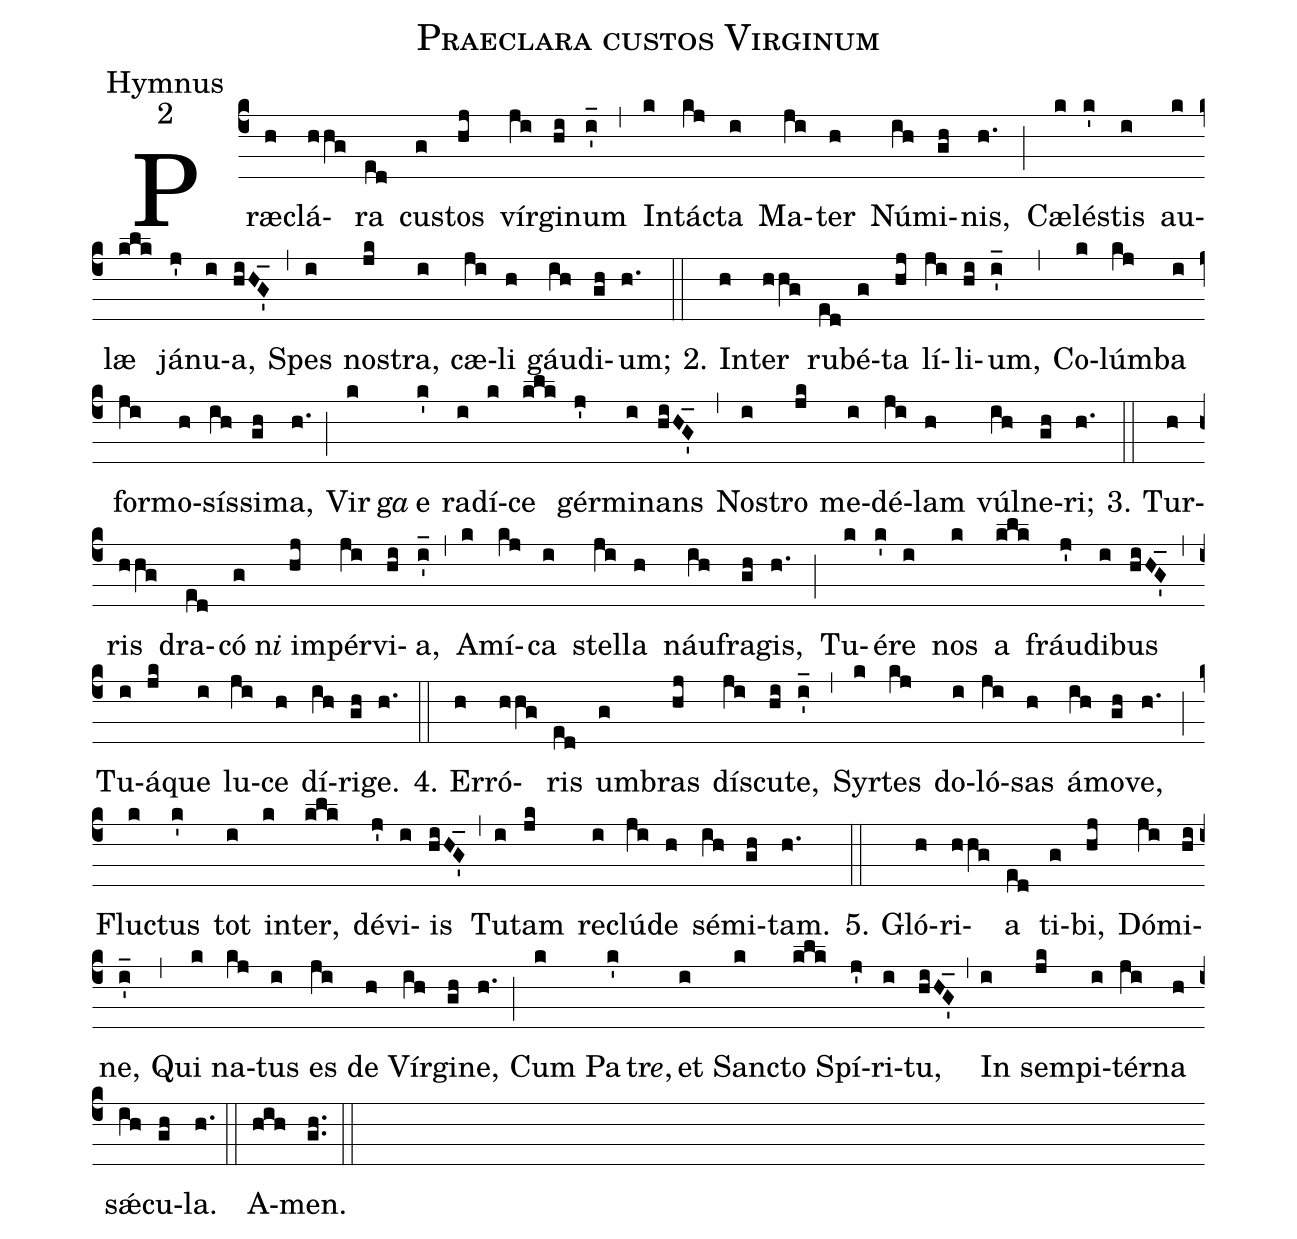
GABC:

name:Praeclara custos Virginum;
office-part:Hymnus;
mode:2;
%%
(c4)Præ(h)clá(hhg)ra(ed) cus(g)tos(hj) vír(ji)gi(hi)num(i'_) (,)
In(k)tác(kj)ta(i) Ma(ji)ter(h) Nú(ih)mi(gh)nis,(h.) (;)
Cæ(k)lés(k')tis(i) au(k)læ(klk) já(j')nu(i)a,(hiHG'_) (,)
Spes(i) nos(jk)tra,(i) cæ(ji)li(h) gáu(ih)di(gh)um;(h.) (::)

2. In(h)ter(hhg) ru(ed)bé(g)ta(hj) lí(ji)li(hi)um,(i'_) (,)
Co(k)lúm(kj)ba(i) for(ji)mo(h)sís(ih)si(gh)ma,(h.) (;)
Vir(k)g<i>a</i>() e(k') ra(i)dí(k)ce(klk) gér(j')mi(i)nans(hiHG'_) (,)
Nos(i)tro(jk) me(i)dé(ji)lam(h) vúl(ih)ne(gh)ri;(h.) (::)

3. Tur(h)ris(hhg) dra(ed)có(g)n<i>i</i>() im(hj)pér(ji)vi(hi)a,(i'_) (,)
A(k)mí(kj)ca(i) stel(ji)la(h) náu(ih)fra(gh)gis,(h.) (;)
Tu(k)é(k')re(i) nos(k) a(klk) fráu(j')di(i)bus(hiHG'_) (,)
Tu(i)á(jk)que(i) lu(ji)ce(h) dí(ih)ri(gh)ge.(h.) (::)

4. Er(h)ró(hhg)ris(ed) um(g)bras(hj) dís(ji)cu(hi)te,(i'_) (,)
Syr(k)tes(kj) do(i)ló(ji)sas(h) á(ih)mo(gh)ve,(h.) (;)
Fluc(k)tus(k') tot(i) in(k)ter,(klk) dé(j')vi(i)is(hiHG'_) (,)
Tu(i)tam(jk) re(i)clú(ji)de(h) sé(ih)mi(gh)tam.(h.) (::)

5. Gló(h)ri(hhg)a(ed) ti(g)bi,(hj) Dó(ji)mi(hi)ne,(i'_) (,)
Qui(k) na(kj)tus(i) es(ji) de(h) Vír(ih)gi(gh)ne,(h.) (;)
Cum(k) Pa(k')tr<i>e</i>,() et(i) Sanc(k)to(klk) Spí(j')ri(i)tu,(hiHG'_) (,)
In(i) sem(jk)pi(i)tér(ji)na(h) sǽ(ih)cu(gh)la.(h.) (::)
A(hih)men.(gh..) (::)
